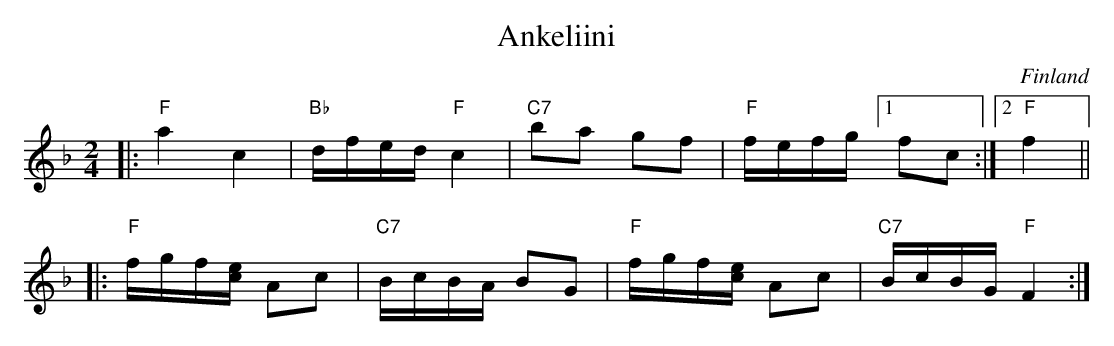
X:1
T: Ankeliini
O: Finland
M: 2/4
L: 1/16
K: F
|: "F"a4 c4 | "Bb"dfed "F"c4 | "C7"b2a2 g2f2 | "F"fefg [1 f2c2 :|2 "F"f4 ||
|: "F"fgf[ec] A2c2 | "C7"BcBA B2G2 | "F"fgf[ec] A2c2 | "C7"BcBG "F"F4 :|
